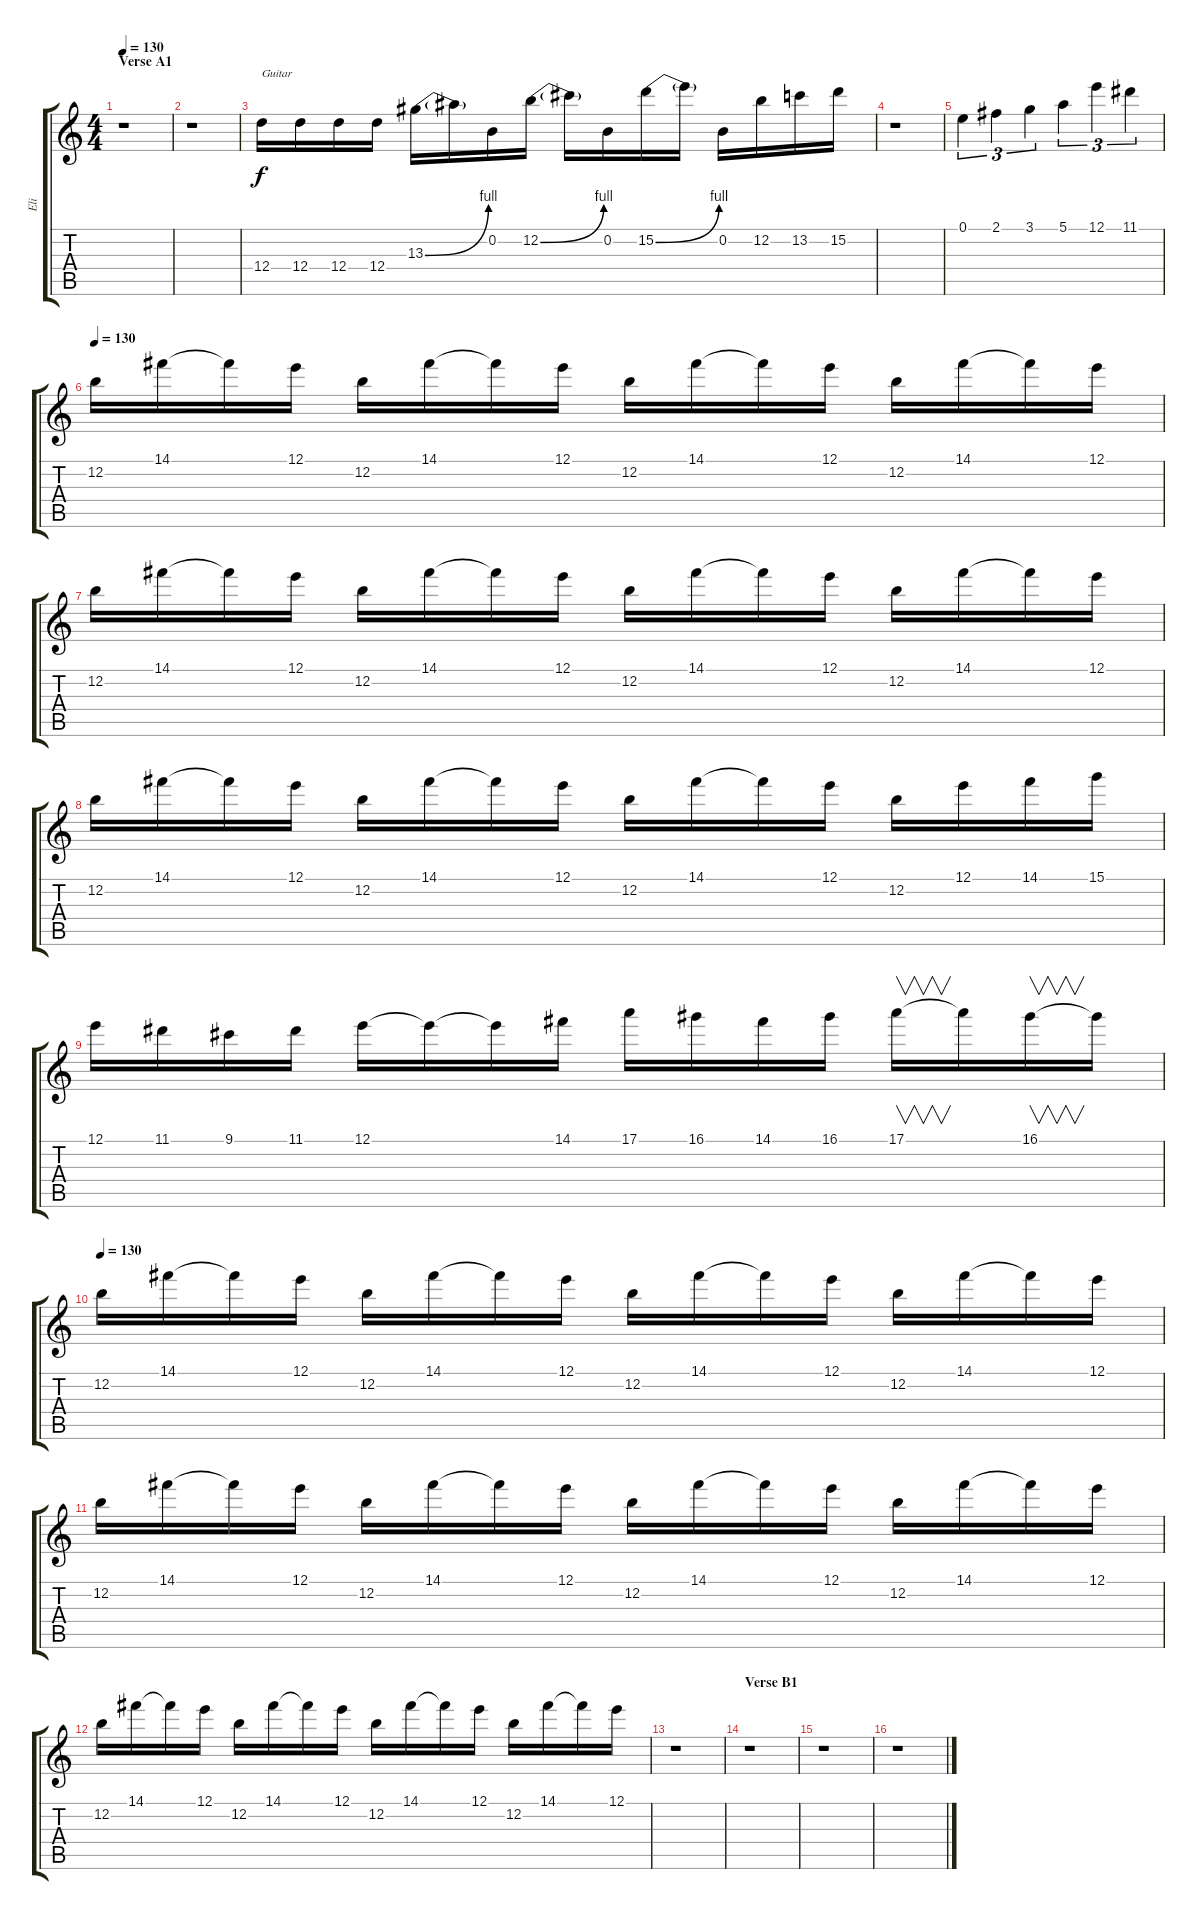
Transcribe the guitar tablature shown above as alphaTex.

\track ("Eli" "Eli") {instrument distortionguitar}
\staff {score tabs}
\tuning (E4 B3 G3 D3 A2 E2) {hide}
\ts (4 4)
\section ("" "Verse A1")
\tempo 130
\clef g2
\ks c
r.1{dy f} |
r.1 |
12.4.16{txt "Guitar" volume 12 instrument distortionguitar} 12.4.16 12.4.16 12.4.16 13.3{be (bend 0 0 60 4)}.16 13.3{t}.16 0.2.16 12.2{be (bend 0 0 60 4)}.16 12.2{t}.16 0.2.16 15.2{be (bend 0 0 60 4)}.16 15.2{t}.16 0.2.16 12.2.16 13.2.16 15.2.16 |
r.1 |
0.1.4{tu (3 2)} 2.1.4{tu (3 2)} 3.1.4{tu (3 2)} 5.1.4{tu (3 2)} 12.1.4{tu (3 2)} 11.1.4{tu (3 2)} |
\tempo 130
12.2.16{volume 9} 14.1.16 14.1{t}.16 12.1.16 12.2.16 14.1.16 14.1{t}.16 12.1.16 12.2.16 14.1.16 14.1{t}.16 12.1.16 12.2.16 14.1.16 14.1{t}.16 12.1.16 |
12.2.16{volume 7} 14.1.16 14.1{t}.16 12.1.16 12.2.16 14.1.16 14.1{t}.16 12.1.16 12.2.16 14.1.16 14.1{t}.16 12.1.16 12.2.16 14.1.16 14.1{t}.16 12.1.16 |
12.2.16{volume 8} 14.1.16 14.1{t}.16 12.1.16 12.2.16 14.1.16 14.1{t}.16 12.1.16 12.2.16 14.1.16 14.1{t}.16 12.1.16 12.2.16 12.1.16 14.1.16 15.1.16 |
12.1.16{volume 11} 11.1.16 9.1.16 11.1.16 12.1.16 12.1{t}.16 12.1{t}.16 14.1.16 17.1.16 16.1.16 14.1.16 16.1.16 17.1.16{v} 17.1{t}.16 16.1.16{v} 16.1{t}.16 |
\tempo 130
12.2.16{volume 8} 14.1.16 14.1{t}.16 12.1.16 12.2.16 14.1.16 14.1{t}.16 12.1.16 12.2.16 14.1.16 14.1{t}.16 12.1.16 12.2.16 14.1.16 14.1{t}.16 12.1.16 |
12.2.16{volume 7} 14.1.16 14.1{t}.16 12.1.16 12.2.16 14.1.16 14.1{t}.16 12.1.16 12.2.16 14.1.16 14.1{t}.16 12.1.16 12.2.16 14.1.16 14.1{t}.16 12.1.16 |
12.2.16{volume 8} 14.1.16 14.1{t}.16 12.1.16 12.2.16 14.1.16 14.1{t}.16 12.1.16 12.2.16 14.1.16 14.1{t}.16 12.1.16 12.2.16 14.1.16 14.1{t}.16 12.1.16 |
r.1 |
\section ("" "Verse B1")
r.1 |
r.1 |
r.1
